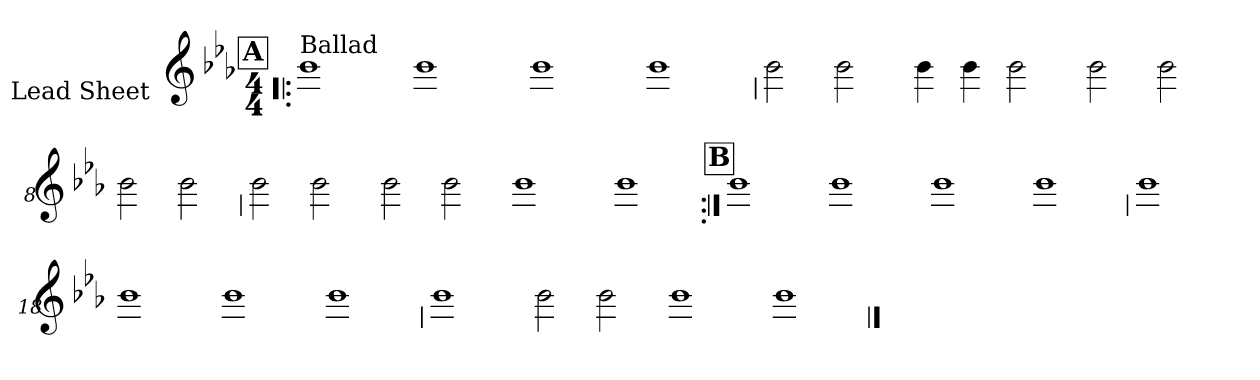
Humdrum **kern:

**kern
*part1
*staff1
*I"Lead Sheet
*stria0
*clefG2
*k[b-e-a-]
*c:
*M4/4
!!LO:REH:place=s1:a:t=A
=1!|:
!LO:TX:a:t=Ballad
1b-
=2-
1b-
=3-
1b-
=4-
1b-
!!LO:LB:g=z
=5
2b-
2b-
=6-
4b-
4b-
2b-
=7-
2b-
2b-
=8-
2b-
2b-
!!LO:LB:g=z
=9
2b-
2b-
=10-
2b-
2b-
=11-
1b-
=12-
1b-
!!LO:LB:g=z
!!LO:REH:place=s1:a:t=B
=13:|!
1b-
=14-
1b-
=15-
1b-
=16-
1b-
!!LO:LB:g=z
=17
1b-
=18-
1b-
=19-
1b-
=20-
1b-
!!LO:LB:g=z
=21
1b-
=22-
2b-
2b-
=23-
1b-
=24-
1b-
==
*-
